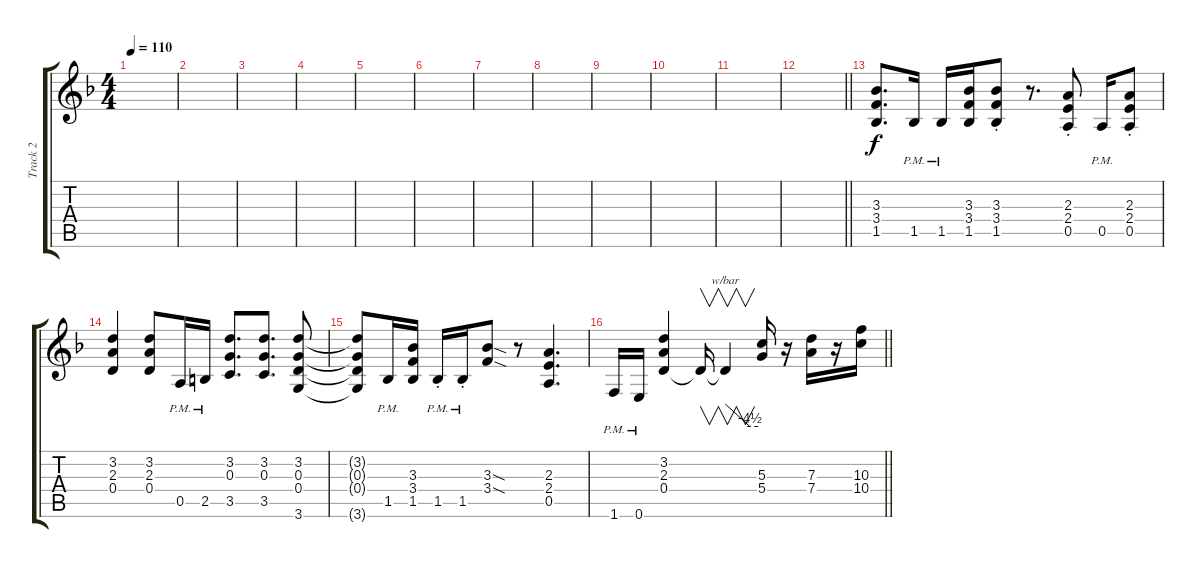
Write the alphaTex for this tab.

\track ("Track 2" "Track 2") {instrument overdrivenguitar}
\staff {score tabs}
\tuning (E4 B3 G3 D3 A2 E2) {hide}
\ts (4 4)
\tempo 110
\clef g2
\ks f
|
|
|
|
|
|
|
|
|
|
|
\barLineRight lightlight
|
(3.3 3.4 1.5).8{d} 1.5{pm}.16 1.5{pm}.16 (3.3 3.4 1.5).16 (3.3{st} 3.4{st} 1.5{st}).8 r.8{d} (2.3{st} 2.4{st} 0.5{st}).8 0.5{pm}.16 (2.3{st} 2.4{st} 0.5{st}).8 |
(3.2 2.3 0.4).4 (3.2 2.3 0.4).8 0.5{pm}.16 2.5{pm}.16 (3.2 0.3 3.5).8{d} (3.2 0.3 3.5).8{d} (3.2 0.3 0.4 3.6).8 |
(3.2{t} 0.3{t} 0.4{t} 3.6{t}).8 1.5{pm}.16 (3.3 3.4 1.5).16 1.5{pm st}.16 1.5{pm st}.16 (3.3{sod} 3.4{sod}).8 r.8 (2.3 2.4 0.5).4{d} |
\barLineRight lightlight
1.6{pm}.16 0.6{pm}.16 (3.2 2.3 0.4).4 0.4{t}.16{v} 0.4{t}.4{v tbe (custom default 0 0 45 -18 60 -18)} (5.3 5.4).16 r.16 (7.3 7.4).16 r.16 (10.3 10.4).16
